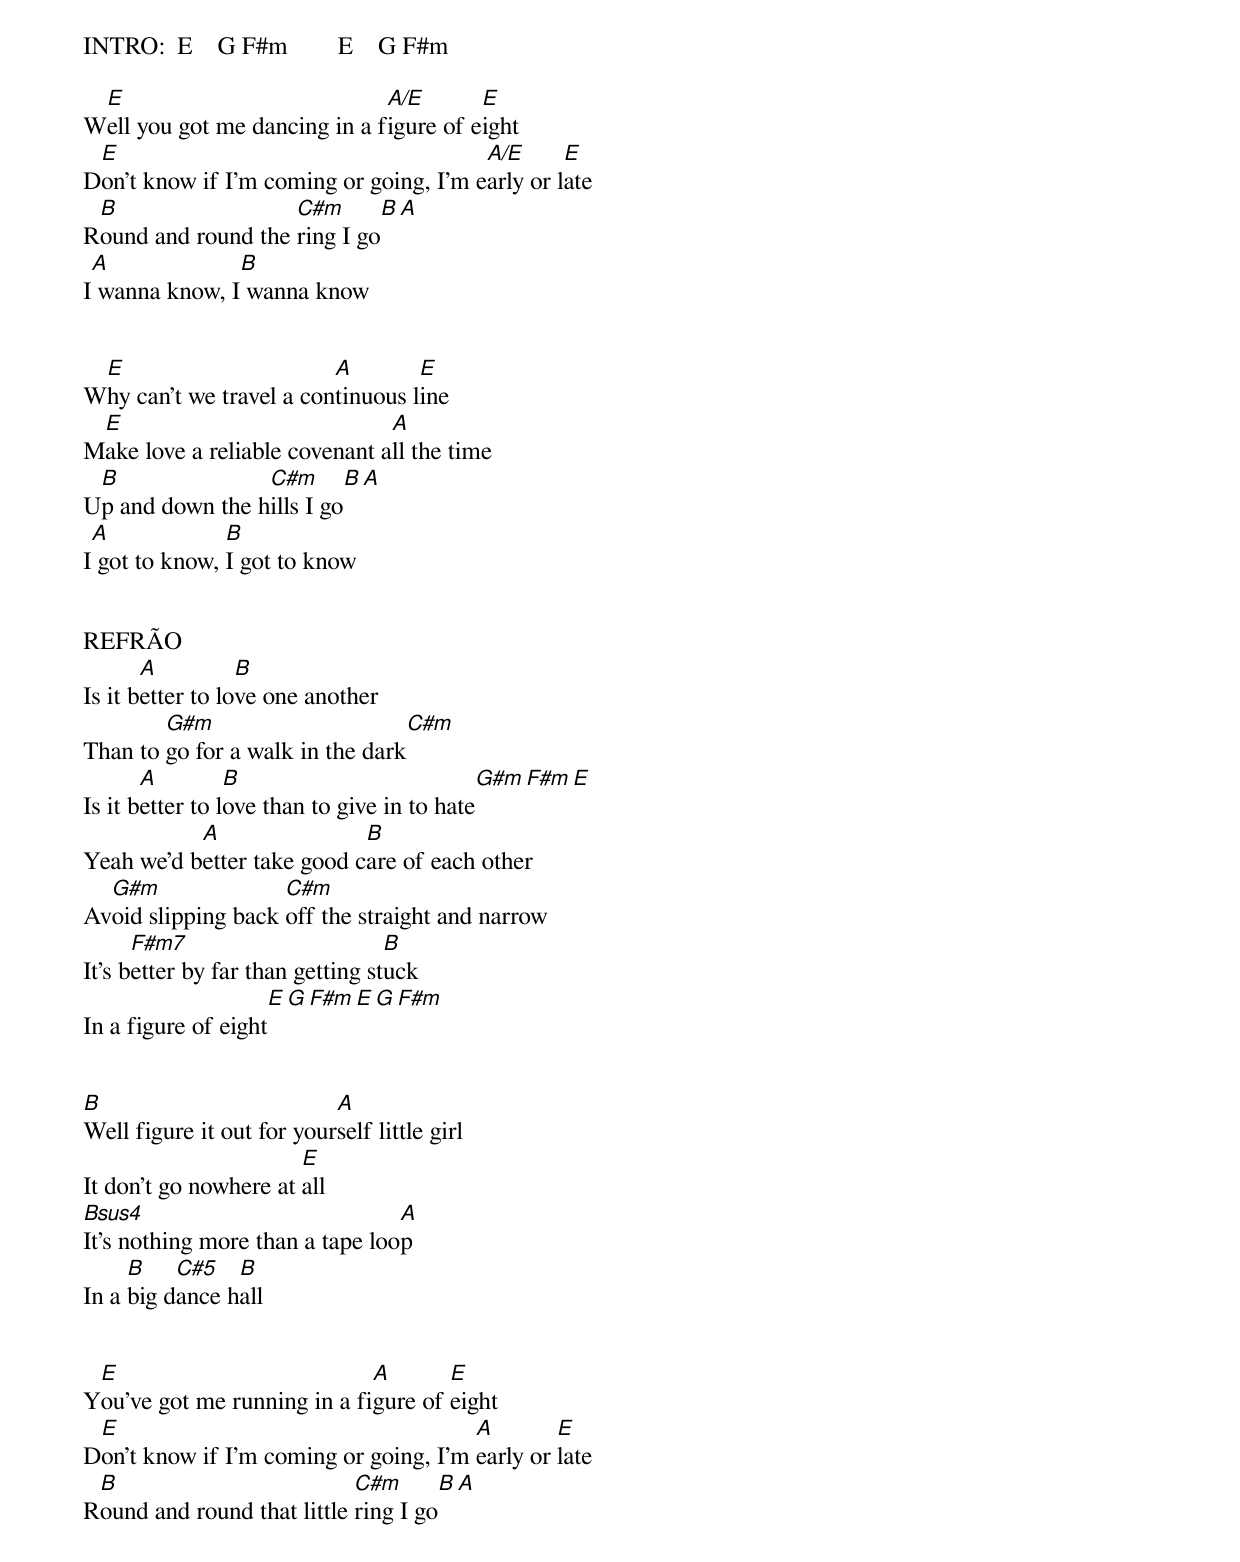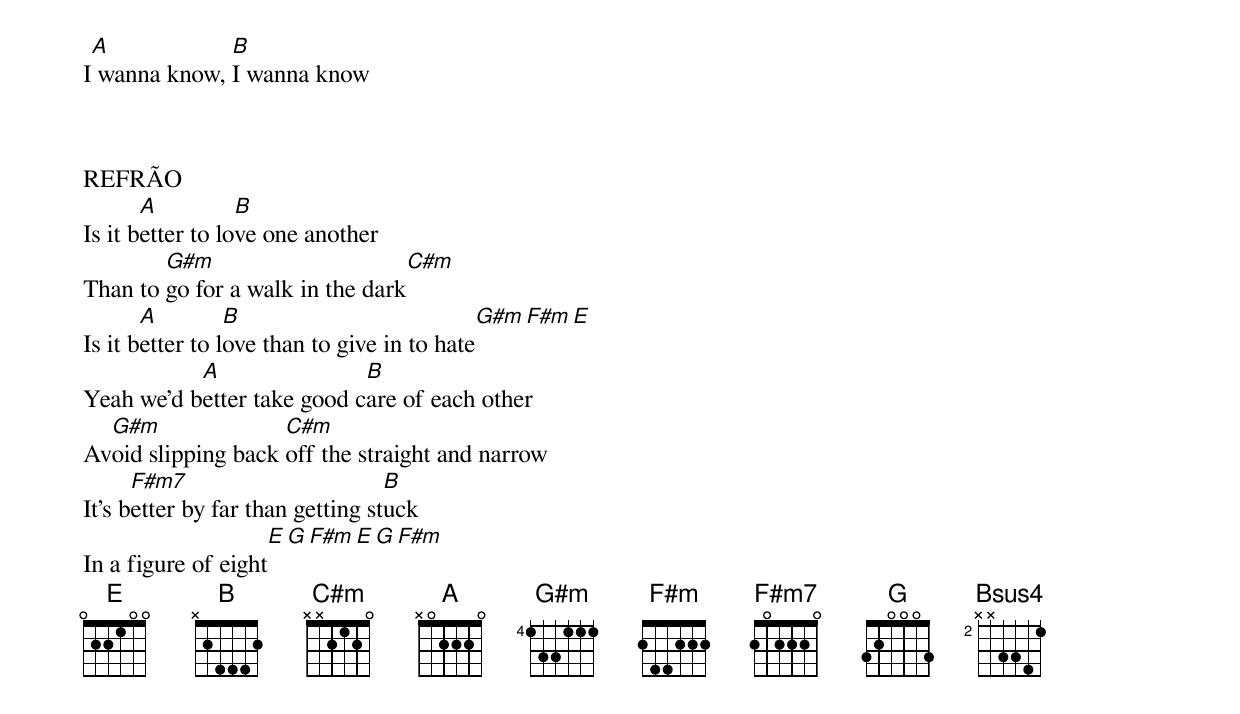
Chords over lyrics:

INTRO:  E    G F#m        E    G F#m

 E                            A/E       E
Well you got me dancing in a figure of eight
 E                                      A/E      E
Don't know if I'm coming or going, I'm early or late
 B                  C#m      B A
Round and round the ring I go
 A             B
I wanna know, I wanna know


 E                       A        E
Why can't we travel a continuous line
 E                             A
Make love a reliable covenant all the time
 B               C#m      B A
Up and down the hills I go
 A             B
I got to know, I got to know


REFRÃO
       A          B
Is it better to love one another
        G#m                      C#m
Than to go for a walk in the dark
       A         B                          G#m  F#m  E
Is it better to love than to give in to hate
           A                B
Yeah we'd better take good care of each other
  G#m               C#m
Avoid slipping back off the straight and narrow
      F#m7                        B
It's better by far than getting stuck
                      E    G  F#m     E     G  F#m
In a figure of eight


B                          A
Well figure it out for yourself little girl
                       E
It don't go nowhere at all
Bsus4                            A
It's nothing more than a tape loop
     B    C#5   B
In a big dance hall


 E                           A       E
You've got me running in a figure of eight
 E                                     A        E
Don't know if I'm coming or going, I'm early or late
 B                          C#m        B A
Round and round that little ring I go
 A            B
I wanna know, I wanna know



REFRÃO
       A          B
Is it better to love one another
        G#m                      C#m
Than to go for a walk in the dark
       A         B                          G#m  F#m  E
Is it better to love than to give in to hate
           A                B
Yeah we'd better take good care of each other
  G#m               C#m
Avoid slipping back off the straight and narrow
      F#m7                        B
It's better by far than getting stuck
                      E     G F#m     E   G F#m
In a figure of eight
